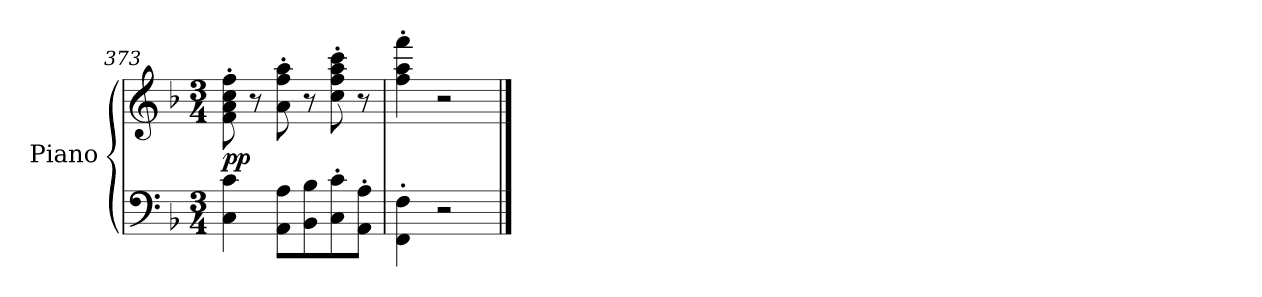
**kern	**kern	**dynam
*part1	*part1	*part1
*staff2	*staff1	*staff1/2
*I"Piano	*	*
*I'Pno.	*	*
*clefF4	*clefG2	*
*k[b-]	*k[b-]	*
*M3/4	*M3/4	*
=373	=373	=373
!	!	!LO:DY:a=2
4C\ 4c\	8f\' 8a\' 8cc\' 8ff\'	pp
.	8r	.
8AA\ 8A\L	8a\' 8ff\' 8aa\'	.
8BB-\ 8B-\	8r	.
8C\' 8c\'	8cc\' 8ff\' 8aa\' 8ccc\'	.
8AA\' 8A\'J	8r	.
=374	=374	=374
4FF\' 4F\'	4ff\' 4aa\' 4fff\'	.
2r	2r	.
==	==	==
*-	*-	*-
